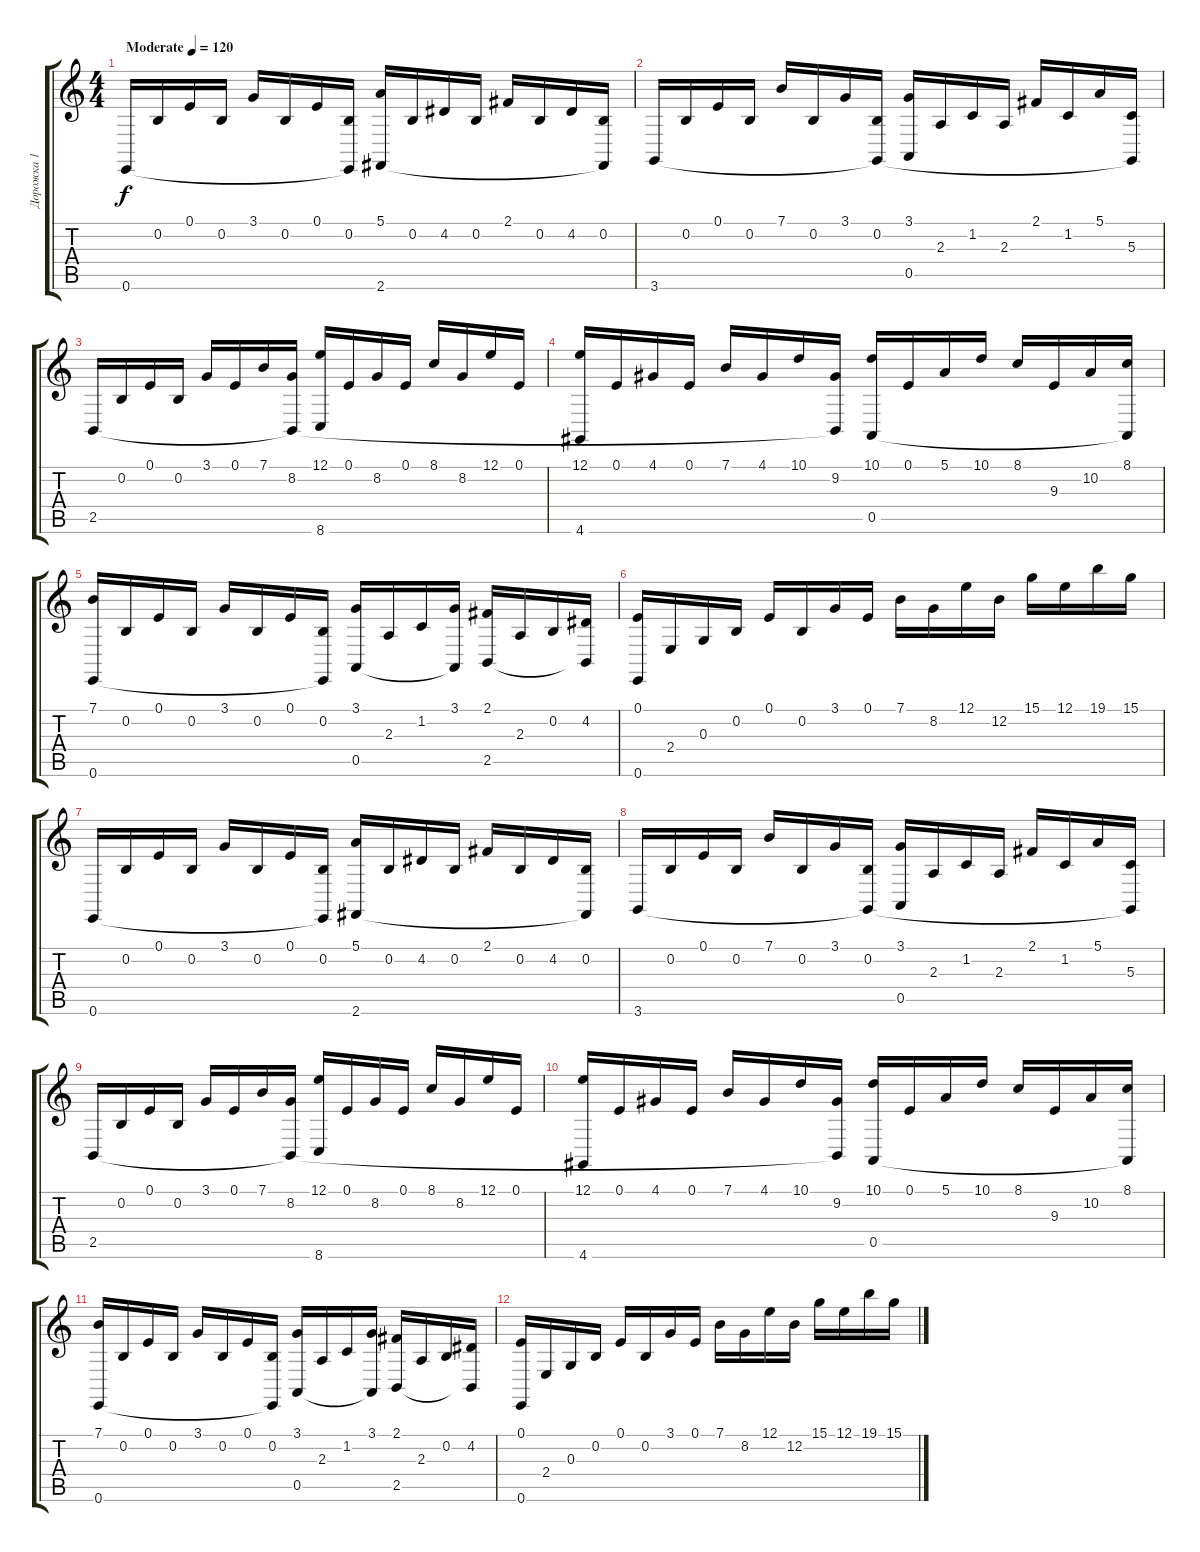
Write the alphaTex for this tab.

\track ("Дорожка 1" "Дорожка 1") {instrument brightacousticpiano}
\staff {score tabs}
\tuning (E4 B3 G3 D3 A2 E2) {hide}
\ts (4 4)
\tempo (120 "Moderate")
\tempo 45
\tempo (120 "Moderate")
\clef g2
\ks c
0.6.16{dy f instrument brightacousticpiano} 0.2.16 0.1.16 0.2.16 3.1.16 0.2.16 0.1.16 (0.2 0.6{t}).16 (5.1 2.6).16 0.2.16 4.2.16 0.2.16 2.1.16 0.2.16 4.2.16 (0.2 2.6{t}).16 |
3.6.16 0.2.16 0.1.16 0.2.16 7.1.16 0.2.16 3.1.16 (0.2 3.6{t}).16 (3.1 0.5).16 2.3.16 1.2.16 2.3.16 2.1.16 1.2.16 5.1.16 (5.3 3.6{t}).16 |
2.5.16 0.2.16 0.1.16 0.2.16 3.1.16 0.1.16 7.1.16 (8.2 2.5{t}).16 (12.1 8.6).16 0.1.16 8.2.16 0.1.16 8.1.16 8.2.16 12.1.16 0.1.16 |
(12.1 4.6).16 0.1.16 4.1.16 0.1.16 7.1.16 4.1.16 10.1.16 (9.2 2.5{t}).16 (10.1 0.5).16 0.1.16 5.1.16 10.1.16 8.1.16 9.3.16 10.2.16 (8.1 0.5{t}).16 |
(7.1 0.6).16 0.2.16 0.1.16 0.2.16 3.1.16 0.2.16 0.1.16 (0.2 0.6{t}).16 (3.1 0.5).16 2.3.16 1.2.16 (3.1 0.5{t}).16 (2.1 2.5).16 2.3.16 0.2.16 (4.2 2.5{t}).16 |
(0.1 0.6).16 2.4.16 0.3.16 0.2.16 0.1.16 0.2.16 3.1.16 0.1.16 7.1.16 8.2.16 12.1.16 12.2.16 15.1.16 12.1.16 19.1.16 15.1.16 |
0.6.16 0.2.16 0.1.16 0.2.16 3.1.16 0.2.16 0.1.16 (0.2 0.6{t}).16 (5.1 2.6).16 0.2.16 4.2.16 0.2.16 2.1.16 0.2.16 4.2.16 (0.2 2.6{t}).16 |
3.6.16 0.2.16 0.1.16 0.2.16 7.1.16 0.2.16 3.1.16 (0.2 3.6{t}).16 (3.1 0.5).16 2.3.16 1.2.16 2.3.16 2.1.16 1.2.16 5.1.16 (5.3 3.6{t}).16 |
2.5.16 0.2.16 0.1.16 0.2.16 3.1.16 0.1.16 7.1.16 (8.2 2.5{t}).16 (12.1 8.6).16 0.1.16 8.2.16 0.1.16 8.1.16 8.2.16 12.1.16 0.1.16 |
(12.1 4.6).16 0.1.16 4.1.16 0.1.16 7.1.16 4.1.16 10.1.16 (9.2 2.5{t}).16 (10.1 0.5).16 0.1.16 5.1.16 10.1.16 8.1.16 9.3.16 10.2.16 (8.1 0.5{t}).16 |
(7.1 0.6).16 0.2.16 0.1.16 0.2.16 3.1.16 0.2.16 0.1.16 (0.2 0.6{t}).16 (3.1 0.5).16 2.3.16 1.2.16 (3.1 0.5{t}).16 (2.1 2.5).16 2.3.16 0.2.16 (4.2 2.5{t}).16 |
(0.1 0.6).16 2.4.16 0.3.16 0.2.16 0.1.16 0.2.16 3.1.16 0.1.16 7.1.16 8.2.16 12.1.16 12.2.16 15.1.16 12.1.16 19.1.16 15.1.16
